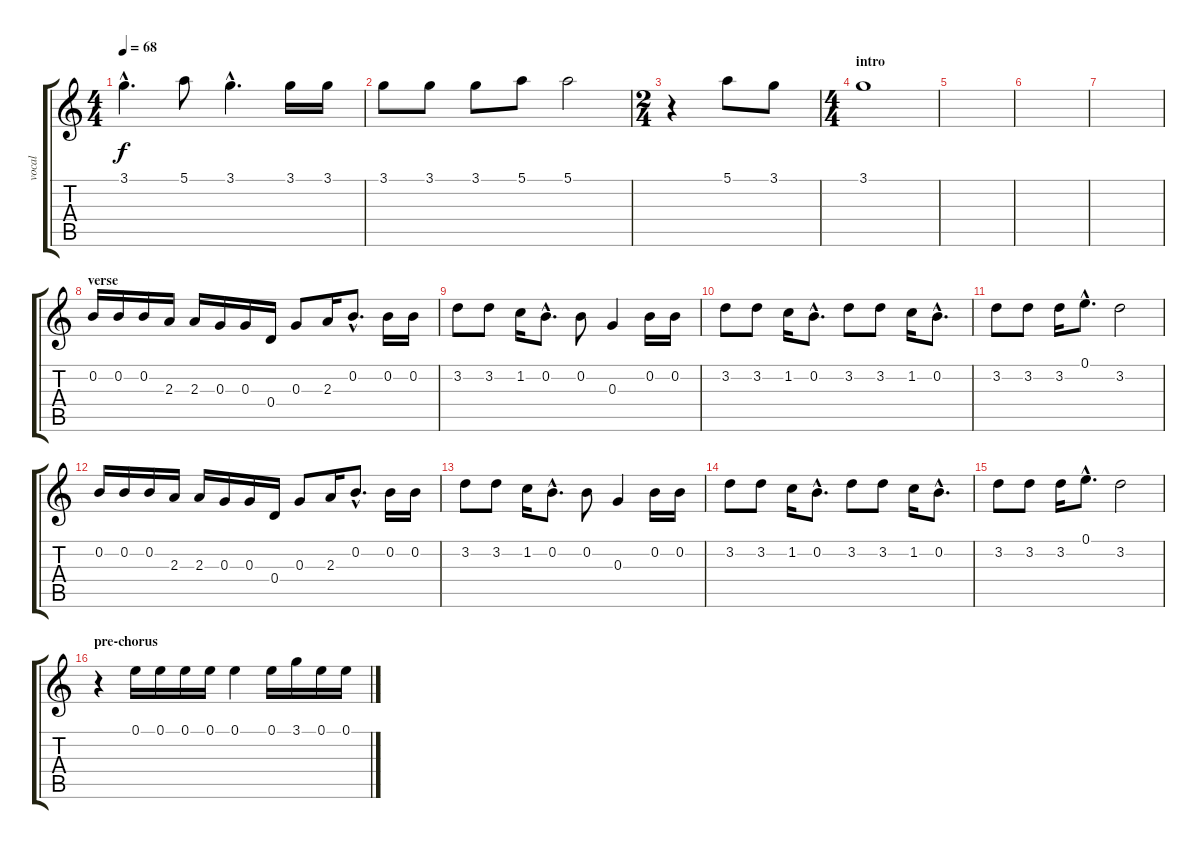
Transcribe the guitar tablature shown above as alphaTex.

\track ("vocal" "vocal") {instrument piccolo}
\staff {score tabs}
\tuning (E5 B4 G4 D4 A3 E3) {hide}
\ts (4 4)
\tempo 68
\clef g2
\ks c
3.1{hac}.4{d dy f} 5.1.8 3.1{hac}.4{d} 3.1.16 3.1.16 |
3.1.8 3.1.8 3.1.8 5.1.8 5.1.2 |
\ts (2 4)
r.4 5.1.8 3.1.8 |
\ts (4 4)
\section ("" "intro")
3.1.1 |
|
|
|
\section ("" "verse")
0.2.16{volume 15 balance 8 instrument piccolo} 0.2.16 0.2.16 2.3.16 2.3.16 0.3.16 0.3.16 0.4.16 0.3.8 2.3.16 0.2{hac}.8{d} 0.2.16 0.2.16 |
3.2.8 3.2.8 1.2.16 0.2{hac}.8{d} 0.2.8 0.3.4 0.2.16 0.2.16 |
3.2.8 3.2.8 1.2.16 0.2{hac}.8{d} 3.2.8 3.2.8 1.2.16 0.2{hac}.8{d} |
3.2.8 3.2.8 3.2.16 0.1{hac}.8{d} 3.2.2 |
0.2.16 0.2.16 0.2.16 2.3.16 2.3.16 0.3.16 0.3.16 0.4.16 0.3.8 2.3.16 0.2{hac}.8{d} 0.2.16 0.2.16 |
3.2.8 3.2.8 1.2.16 0.2{hac}.8{d} 0.2.8 0.3.4 0.2.16 0.2.16 |
3.2.8 3.2.8 1.2.16 0.2{hac}.8{d} 3.2.8 3.2.8 1.2.16 0.2{hac}.8{d} |
3.2.8 3.2.8 3.2.16 0.1{hac}.8{d} 3.2.2 |
\section ("" "pre-chorus")
r.4 0.1.16 0.1.16 0.1.16 0.1.16 0.1.4 0.1.16 3.1.16 0.1.16 0.1.16
